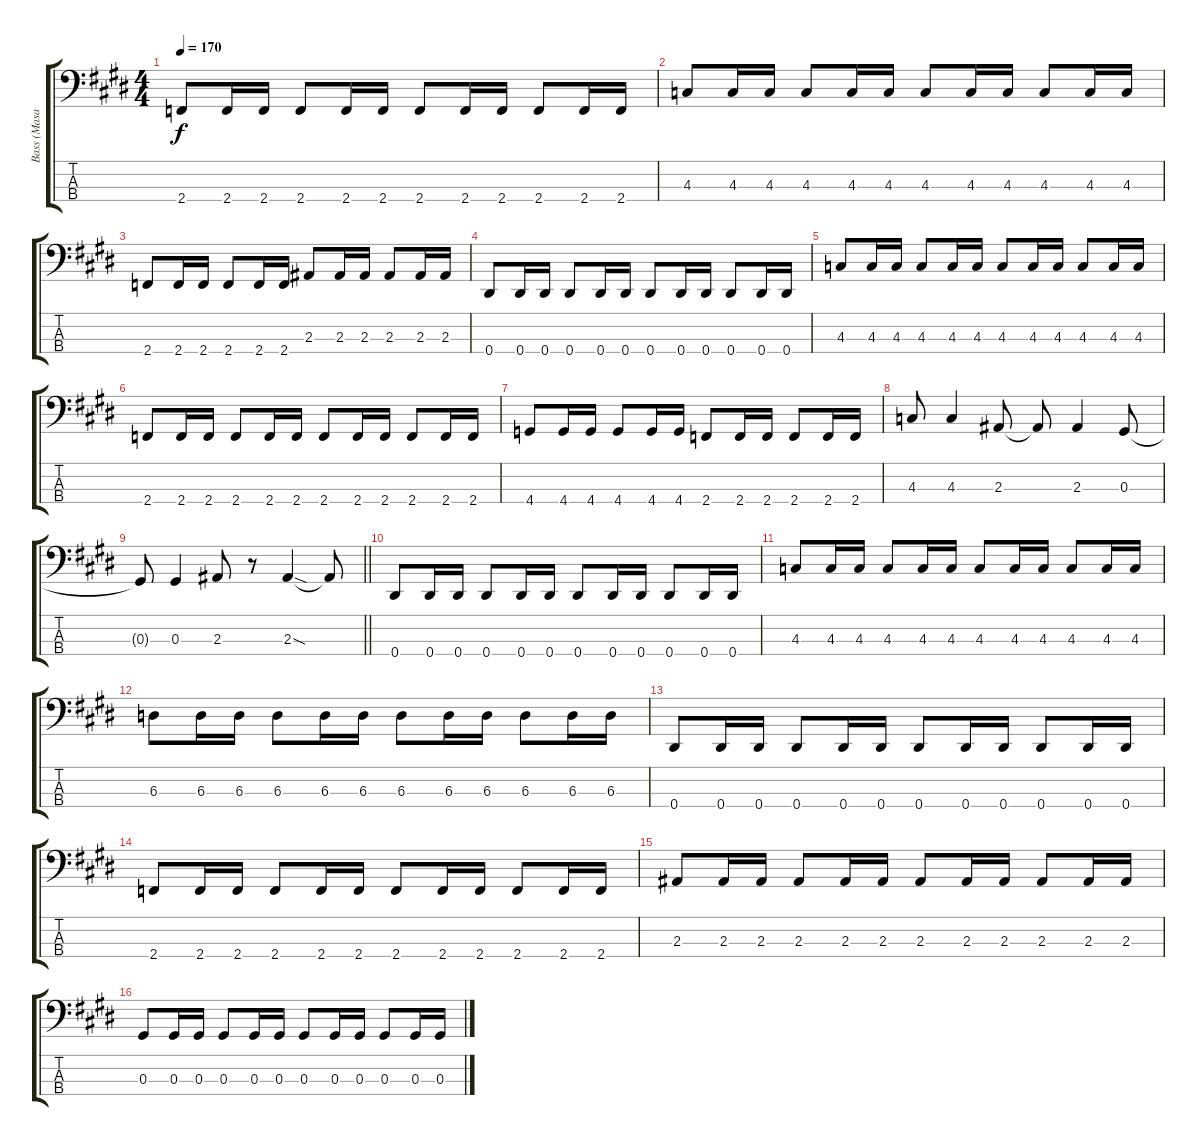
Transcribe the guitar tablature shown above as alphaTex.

\track ("Bass (Masaki)" "Bass (Masa") {instrument electricbassfinger}
\staff {score tabs}
\tuning (Gb2 Db2 Ab1 Eb1) {hide}
\ts (4 4)
\tempo 170
\clef f4
\ks e
2.4.8{dy f} 2.4.16 2.4.16 2.4.8 2.4.16 2.4.16 2.4.8 2.4.16 2.4.16 2.4.8 2.4.16 2.4.16 |
4.3.8 4.3.16 4.3.16 4.3.8 4.3.16 4.3.16 4.3.8 4.3.16 4.3.16 4.3.8 4.3.16 4.3.16 |
2.4.8 2.4.16 2.4.16 2.4.8 2.4.16 2.4.16 2.3.8 2.3.16 2.3.16 2.3.8 2.3.16 2.3.16 |
0.4.8 0.4.16 0.4.16 0.4.8 0.4.16 0.4.16 0.4.8 0.4.16 0.4.16 0.4.8 0.4.16 0.4.16 |
4.3.8 4.3.16 4.3.16 4.3.8 4.3.16 4.3.16 4.3.8 4.3.16 4.3.16 4.3.8 4.3.16 4.3.16 |
2.4.8 2.4.16 2.4.16 2.4.8 2.4.16 2.4.16 2.4.8 2.4.16 2.4.16 2.4.8 2.4.16 2.4.16 |
4.4.8 4.4.16 4.4.16 4.4.8 4.4.16 4.4.16 2.4.8 2.4.16 2.4.16 2.4.8 2.4.16 2.4.16 |
4.3.8 4.3.4 2.3.8 2.3{t}.8 2.3.4 0.3.8 |
\barLineRight lightlight
0.3{t}.8 0.3.4 2.3.8 r.8 2.3{sod}.4 2.3{t}.8 |
0.4.8 0.4.16 0.4.16 0.4.8 0.4.16 0.4.16 0.4.8 0.4.16 0.4.16 0.4.8 0.4.16 0.4.16 |
4.3.8 4.3.16 4.3.16 4.3.8 4.3.16 4.3.16 4.3.8 4.3.16 4.3.16 4.3.8 4.3.16 4.3.16 |
6.3.8 6.3.16 6.3.16 6.3.8 6.3.16 6.3.16 6.3.8 6.3.16 6.3.16 6.3.8 6.3.16 6.3.16 |
0.4.8 0.4.16 0.4.16 0.4.8 0.4.16 0.4.16 0.4.8 0.4.16 0.4.16 0.4.8 0.4.16 0.4.16 |
2.4.8 2.4.16 2.4.16 2.4.8 2.4.16 2.4.16 2.4.8 2.4.16 2.4.16 2.4.8 2.4.16 2.4.16 |
2.3.8 2.3.16 2.3.16 2.3.8 2.3.16 2.3.16 2.3.8 2.3.16 2.3.16 2.3.8 2.3.16 2.3.16 |
0.3.8 0.3.16 0.3.16 0.3.8 0.3.16 0.3.16 0.3.8 0.3.16 0.3.16 0.3.8 0.3.16 0.3.16
